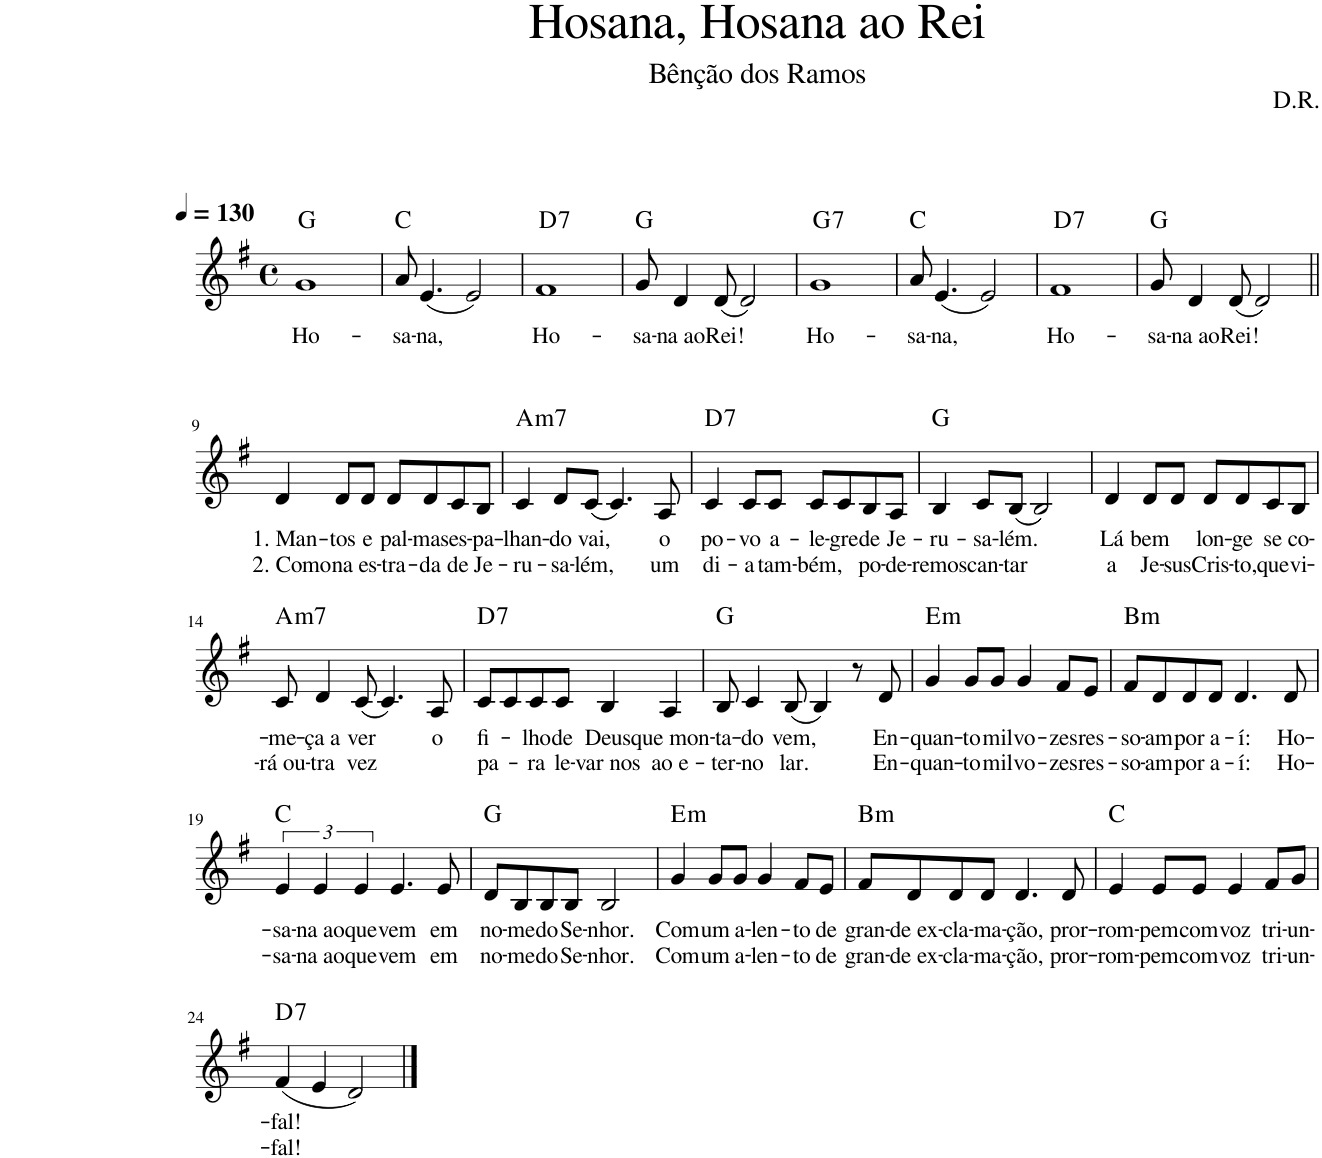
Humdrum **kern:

**kern	**text	**text	**harte
*part1	*part1	*part1	*part1
*staff1	*staff1	*staff1	*
*I"Voz	*	*	*
*I'Vo.	*	*	*
*clefG2	*	*	*
*k[f#]	*	*	*
*M4/4	*	*	*
*met(c)	*	*	*
*MM130	*	*	*
=1	=1	=1	=1
!	!LO:LY:b	!	!
1g	Ho-	.	G:maj
=2	=2	=2	=2
!	!LO:LY:b	!	!
8a/	-sa-	.	C:maj
!	!LO:LY:b	!	!
(4.e/	-na,	.	.
2e/)	.	.	.
=3	=3	=3	=3
!	!LO:LY:b	!	!LO:H:kt=7
1f#	Ho-	.	D:7
=4	=4	=4	=4
!	!LO:LY:b	!	!
8g/	-sa-	.	G:maj
!	!LO:LY:b	!	!
4d/	-na ao	.	.
!	!LO:LY:b	!	!
(8d/	Rei!	.	.
2d/)	.	.	.
=5	=5	=5	=5
!	!LO:LY:b	!	!LO:H:kt=7
1g	Ho-	.	G:7
=6	=6	=6	=6
!	!LO:LY:b	!	!
8a/	-sa-	.	C:maj
!	!LO:LY:b	!	!
(4.e/	-na,	.	.
2e/)	.	.	.
=7	=7	=7	=7
!	!LO:LY:b	!	!LO:H:kt=7
1f#	Ho-	.	D:7
=8	=8	=8	=8
!	!LO:LY:b	!	!
8g/	-sa-	.	G:maj
!	!LO:LY:b	!	!
4d/	-na ao	.	.
!	!LO:LY:b	!	!
(8d/	Rei!	.	.
2d/)	.	.	.
!!LO:LB:g=z
=9||	=9||	=9||	=9||
!	!LO:LY:b	!LO:LY:b	!
4d/	1. Man-	2. Como	.
!	!LO:LY:b	!LO:LY:b	!
8d/L	-tos	na	.
!	!LO:LY:b	!LO:LY:b	!
8d/J	e	es-	.
!	!LO:LY:b	!LO:LY:b	!
8d/L	pal-	-tra-	.
!	!LO:LY:b	!LO:LY:b	!
8d/	-mas	-da	.
!	!LO:LY:b	!LO:LY:b	!
8c/	es-	de	.
!	!LO:LY:b	!LO:LY:b	!
8B/J	-pa-	Je-	.
=10	=10	=10	=10
!	!LO:LY:b	!LO:LY:b	!LO:H:kt=m7
4c/	-lhan-	-ru-	A:min7
!	!LO:LY:b	!LO:LY:b	!
8d/L	-do	-sa-	.
!	!LO:LY:b	!LO:LY:b	!
(8c/J	vai,	-lém,	.
4.c/)	.	.	.
!	!LO:LY:b	!LO:LY:b	!
8A/	o	um	.
=11	=11	=11	=11
!	!LO:LY:b	!LO:LY:b	!LO:H:kt=7
4c/	po-	di-	D:7
!	!LO:LY:b	!LO:LY:b	!
8c/L	-vo	-a	.
!	!LO:LY:b	!LO:LY:b	!
8c/J	a-	tam-	.
!	!LO:LY:b	!LO:LY:b	!
8c/L	-le-	-bém,	.
!	!LO:LY:b	!	!
8c/	-gre	.	.
!	!LO:LY:b	!LO:LY:b	!
8B/	de	po-	.
!	!LO:LY:b	!LO:LY:b	!
8A/J	Je-	-de-	.
=12	=12	=12	=12
!	!LO:LY:b	!LO:LY:b	!
4B/	-ru-	-remos	G:maj
!	!LO:LY:b	!LO:LY:b	!
8c/L	-sa-	can-	.
!	!LO:LY:b	!LO:LY:b	!
(8B/J	-lém.	-tar	.
2B/)	.	.	.
=13	=13	=13	=13
!	!LO:LY:b	!LO:LY:b	!
4d/	Lá	a	.
!	!LO:LY:b	!LO:LY:b	!
8d/L	bem	Je-	.
!	!	!LO:LY:b	!
8d/J	.	-sus	.
!	!LO:LY:b	!LO:LY:b	!
8d/L	lon-	Cris-	.
!	!LO:LY:b	!LO:LY:b	!
8d/	-ge	-to,	.
!	!LO:LY:b	!LO:LY:b	!
8c/	se	que	.
!	!LO:LY:b	!LO:LY:b	!
8B/J	co-	vi-	.
!!LO:LB:g=z
=14	=14	=14	=14
!	!LO:LY:b	!LO:LY:b	!LO:H:kt=m7
8c/	-me-	-rá ou-	A:min7
!	!LO:LY:b	!LO:LY:b	!
4d/	-ça a	-tra	.
!	!LO:LY:b	!LO:LY:b	!
(8c/	ver	vez	.
4.c/)	.	.	.
!	!LO:LY:b	!	!
8A/	o	.	.
=15	=15	=15	=15
!	!LO:LY:b	!LO:LY:b	!LO:H:kt=7
8c/L	fi-	pa-	D:7
8c/	.	.	.
!	!LO:LY:b	!LO:LY:b	!
8c/	-lho	-ra	.
!	!LO:LY:b	!LO:LY:b	!
8c/J	de	le-	.
!	!LO:LY:b	!LO:LY:b	!
4B/	Deus	-var nos	.
!	!LO:LY:b	!LO:LY:b	!
4A/	que mon-	ao e-	.
=16	=16	=16	=16
!	!LO:LY:b	!LO:LY:b	!
8B/	-ta-	-ter-	G:maj
!	!LO:LY:b	!LO:LY:b	!
4c/	-do	-no	.
!	!LO:LY:b	!LO:LY:b	!
(8B/	vem,	lar.	.
4B/)	.	.	.
8r	.	.	.
!	!LO:LY:b	!LO:LY:b	!
8d/	En-	En-	.
=17	=17	=17	=17
!	!LO:LY:b	!LO:LY:b	!LO:H:kt=m
4g/	-quan-	-quan-	E:min
!	!LO:LY:b	!LO:LY:b	!
8g/L	-to	-to	.
!	!LO:LY:b	!LO:LY:b	!
8g/J	mil	mil	.
!	!LO:LY:b	!LO:LY:b	!
4g/	vo-	vo-	.
!	!LO:LY:b	!LO:LY:b	!
8f#/L	-zes	-zes	.
!	!LO:LY:b	!LO:LY:b	!
8e/J	res-	res-	.
=18	=18	=18	=18
!	!LO:LY:b	!LO:LY:b	!LO:H:kt=m
8f#/L	-so-	-so-	B:min
!	!LO:LY:b	!LO:LY:b	!
8d/	-am	-am	.
!	!LO:LY:b	!LO:LY:b	!
8d/	por	por	.
!	!LO:LY:b	!LO:LY:b	!
8d/J	a-	a-	.
!	!LO:LY:b	!LO:LY:b	!
4.d/	-í:	-í:	.
!	!LO:LY:b	!LO:LY:b	!
8d/	Ho-	Ho-	.
!!LO:LB:g=z
=19	=19	=19	=19
!	!LO:LY:b	!LO:LY:b	!
6e/	-sa-	-sa-	C:maj
!	!LO:LY:b	!LO:LY:b	!
6e/	-na ao	-na ao	.
!	!LO:LY:b	!LO:LY:b	!
6e/	que	que	.
!	!LO:LY:b	!LO:LY:b	!
4.e/	vem	vem	.
!	!LO:LY:b	!LO:LY:b	!
8e/	em	em	.
=20	=20	=20	=20
!	!LO:LY:b	!LO:LY:b	!
8d/L	no-	no-	G:maj
!	!LO:LY:b	!LO:LY:b	!
8B/	-me	-me	.
!	!LO:LY:b	!LO:LY:b	!
8B/	do	do	.
!	!LO:LY:b	!LO:LY:b	!
8B/J	Se-	Se-	.
!	!LO:LY:b	!LO:LY:b	!
2B/	-nhor.	-nhor.	.
=21	=21	=21	=21
!	!LO:LY:b	!LO:LY:b	!LO:H:kt=m
4g/	Com	Com	E:min
!	!LO:LY:b	!LO:LY:b	!
8g/L	um	um	.
!	!LO:LY:b	!LO:LY:b	!
8g/J	a-	a-	.
!	!LO:LY:b	!LO:LY:b	!
4g/	-len-	-len-	.
!	!LO:LY:b	!LO:LY:b	!
8f#/L	-to	-to	.
!	!LO:LY:b	!LO:LY:b	!
8e/J	de	de	.
=22	=22	=22	=22
!	!LO:LY:b	!LO:LY:b	!LO:H:kt=m
8f#/L	gran-	gran-	B:min
!	!LO:LY:b	!LO:LY:b	!
8d/	-de ex-	-de ex-	.
!	!LO:LY:b	!LO:LY:b	!
8d/	-cla-	-cla-	.
!	!LO:LY:b	!LO:LY:b	!
8d/J	-ma-	-ma-	.
!	!LO:LY:b	!LO:LY:b	!
4.d/	-ção,	-ção,	.
!	!LO:LY:b	!LO:LY:b	!
8d/	pror-	pror-	.
=23	=23	=23	=23
!	!LO:LY:b	!LO:LY:b	!
4e/	-rom-	-rom-	C:maj
!	!LO:LY:b	!LO:LY:b	!
8e/L	-pem	-pem	.
!	!LO:LY:b	!LO:LY:b	!
8e/J	com	com	.
!	!LO:LY:b	!LO:LY:b	!
4e/	voz	voz	.
!	!LO:LY:b	!LO:LY:b	!
8f#/L	tri-	tri-	.
!	!LO:LY:b	!LO:LY:b	!
8g/J	-un-	-un-	.
!!LO:LB:g=z
=24	=24	=24	=24
!	!LO:LY:b	!LO:LY:b	!LO:H:kt=7
(4f#/	-fal!	-fal!	D:7
4e/	.	.	.
2d/)	.	.	.
==	==	==	==
*-	*-	*-	*-
